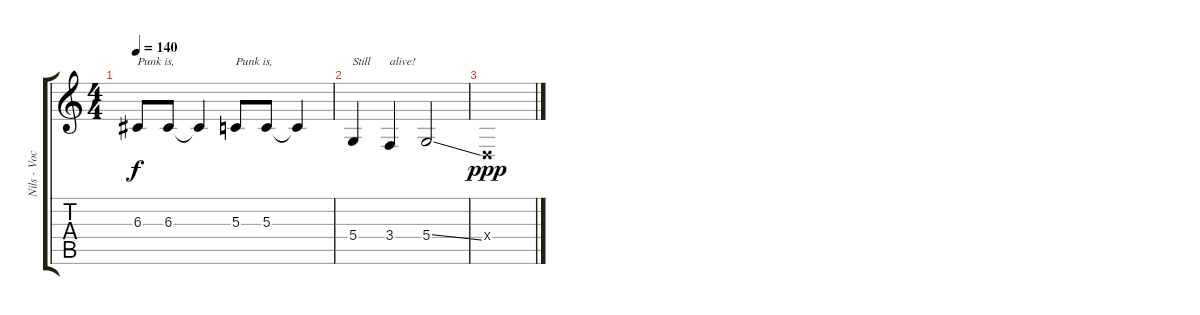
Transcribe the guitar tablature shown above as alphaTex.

\track ("Nils - Vocals" "Nils - Voc") {instrument lead6voice}
\staff {score tabs}
\tuning (E4 B3 G3 D3 A2 E2) {hide}
\ts (4 4)
\tempo 140
\clef g2
\ks c
6.3.8{txt "Punk is," dy f} 6.3.8 6.3{t}.4 5.3.8{txt "Punk is,"} 5.3.8 5.3{t}.4 |
5.4.4{txt "Still"} 3.4.4{txt "alive!"} 5.4{ss}.2 |
0.4{x}.1{dy ppp}
